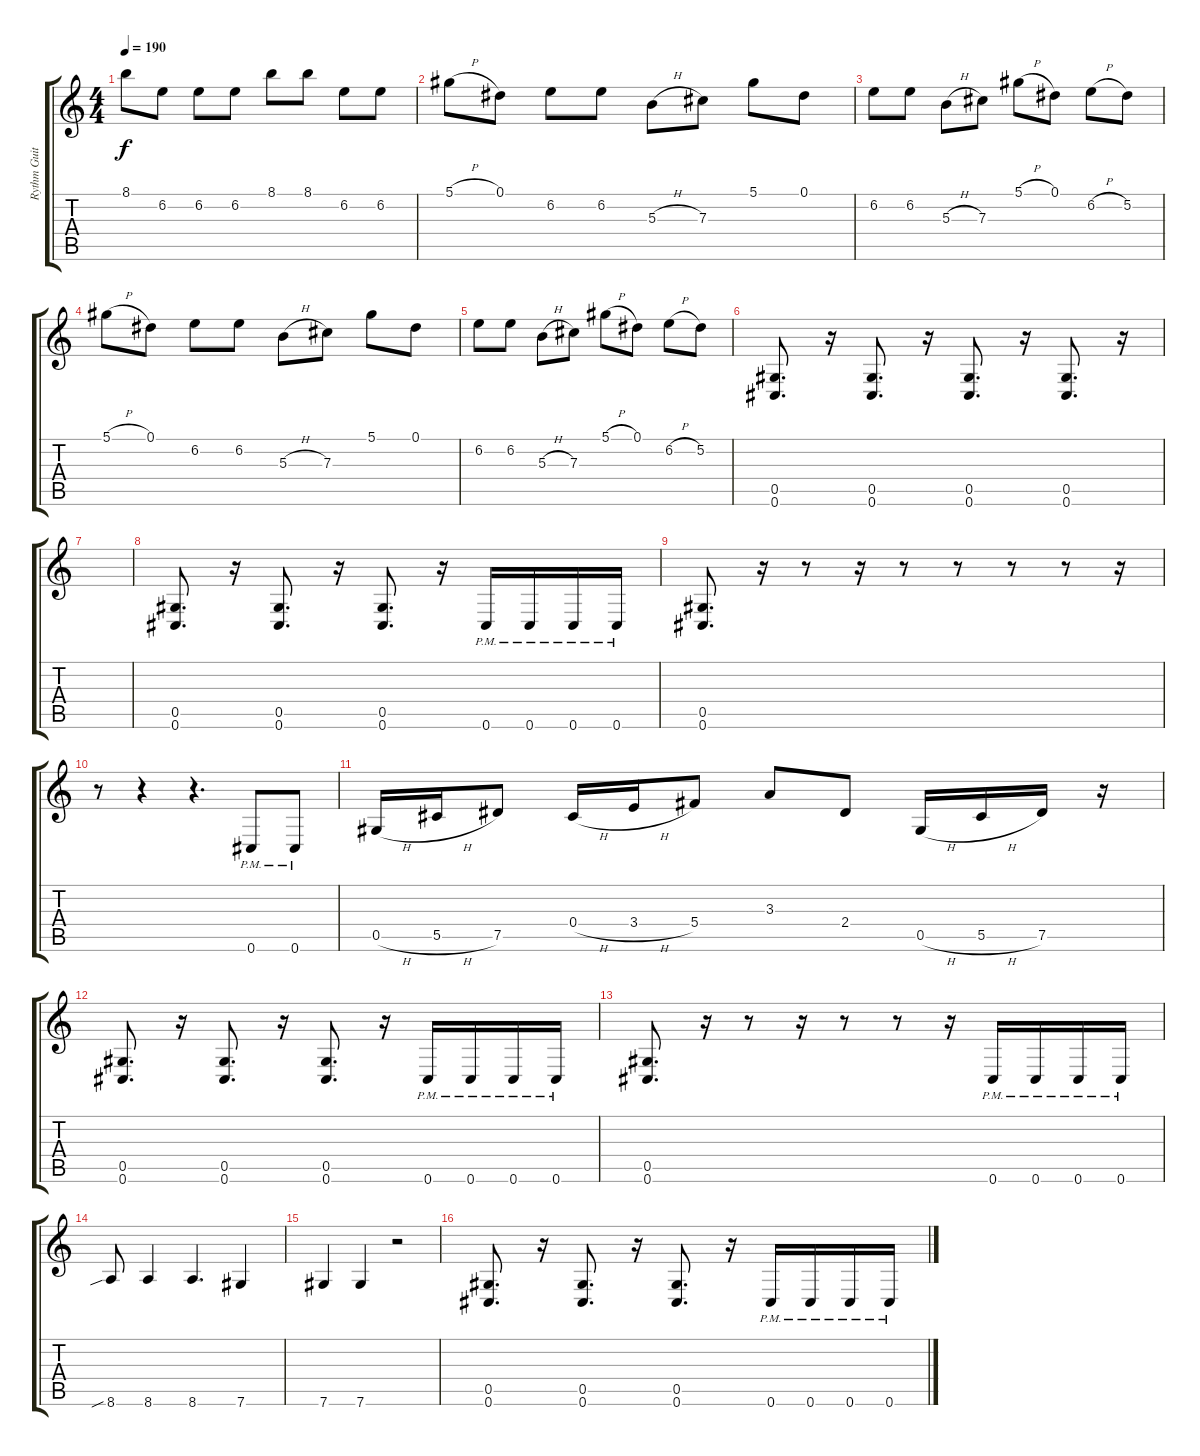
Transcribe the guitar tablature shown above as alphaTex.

\track ("Rythm Guitar" "Rythm Guit") {instrument distortionguitar}
\staff {score tabs}
\tuning (Eb4 Bb3 Gb3 Db3 Ab2 Db2) {hide}
\ts (4 4)
\tempo 190
\clef g2
\ks c
8.1.8{dy f} 6.2.8 6.2.8 6.2.8 8.1.8 8.1.8 6.2.8 6.2.8 |
5.1{h}.8 0.1.8 6.2.8 6.2.8 5.3{h}.8 7.3.8 5.1.8 0.1.8 |
6.2.8 6.2.8 5.3{h}.8 7.3.8 5.1{h}.8 0.1.8 6.2{h}.8 5.2.8 |
5.1{h}.8 0.1.8 6.2.8 6.2.8 5.3{h}.8 7.3.8 5.1.8 0.1.8 |
6.2.8 6.2.8 5.3{h}.8 7.3.8 5.1{h}.8 0.1.8 6.2{h}.8 5.2.8 |
(0.5 0.6).8{d} r.16 (0.5 0.6).8{d} r.16 (0.5 0.6).8{d} r.16 (0.5 0.6).8{d} r.16 |
|
(0.5 0.6).8{d} r.16 (0.5 0.6).8{d} r.16 (0.5 0.6).8{d} r.16 0.6{pm}.16 0.6{pm}.16 0.6{pm}.16 0.6{pm}.16 |
(0.5 0.6).8{d} r.16 r.8 r.16 r.8 r.8 r.8 r.8 r.16 |
r.8 r.4 r.4{d} 0.6{pm}.8 0.6{pm}.8 |
0.5{h}.16 5.5{h}.16 7.5.8 0.4{h}.16 3.4{h}.16 5.4.8 3.3.8 2.4.8 0.5{h}.16 5.5{h}.16 7.5.16 r.16 |
(0.5 0.6).8{d} r.16 (0.5 0.6).8{d} r.16 (0.5 0.6).8{d} r.16 0.6{pm}.16 0.6{pm}.16 0.6{pm}.16 0.6{pm}.16 |
(0.5 0.6).8{d} r.16 r.8 r.16 r.8 r.8 r.16 0.6{pm}.16 0.6{pm}.16 0.6{pm}.16 0.6{pm}.16 |
8.6{sib}.8 8.6.4 8.6.4{d} 7.6.4 |
7.6.4 7.6.4 r.2 |
(0.5 0.6).8{d} r.16 (0.5 0.6).8{d} r.16 (0.5 0.6).8{d} r.16 0.6{pm}.16 0.6{pm}.16 0.6{pm}.16 0.6{pm}.16
